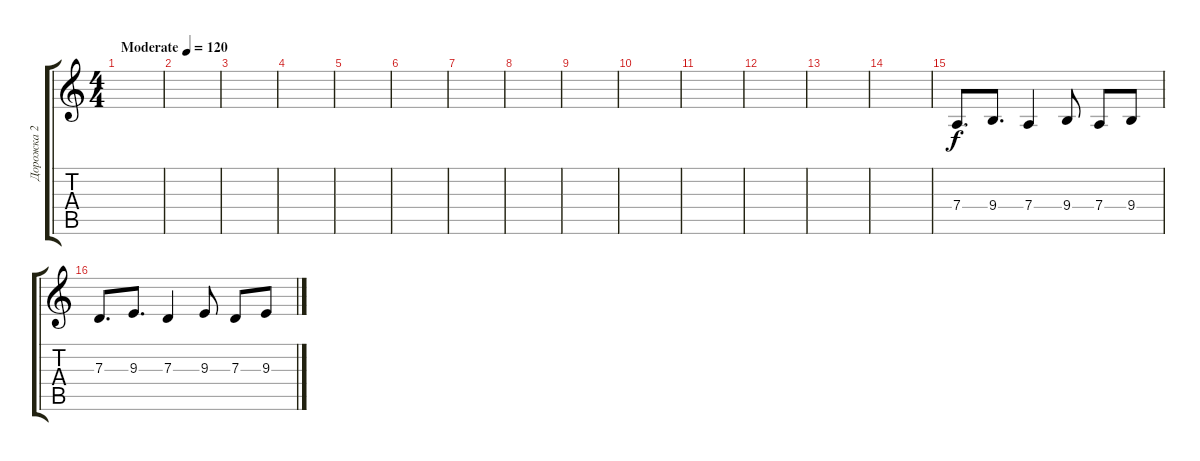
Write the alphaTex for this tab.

\track ("Дорожка 2" "Дорожка 2") {instrument tuba}
\staff {score tabs}
\tuning (E4 B3 G3 D3 A2 E2) {hide}
\ts (4 4)
\tempo (120 "Moderate")
\clef g2
\ks c
|
|
|
|
|
|
|
|
|
|
|
|
|
|
7.4.8{d} 9.4.8{d} 7.4.4 9.4.8 7.4.8 9.4.8 |
7.3.8{d} 9.3.8{d} 7.3.4 9.3.8 7.3.8 9.3.8
